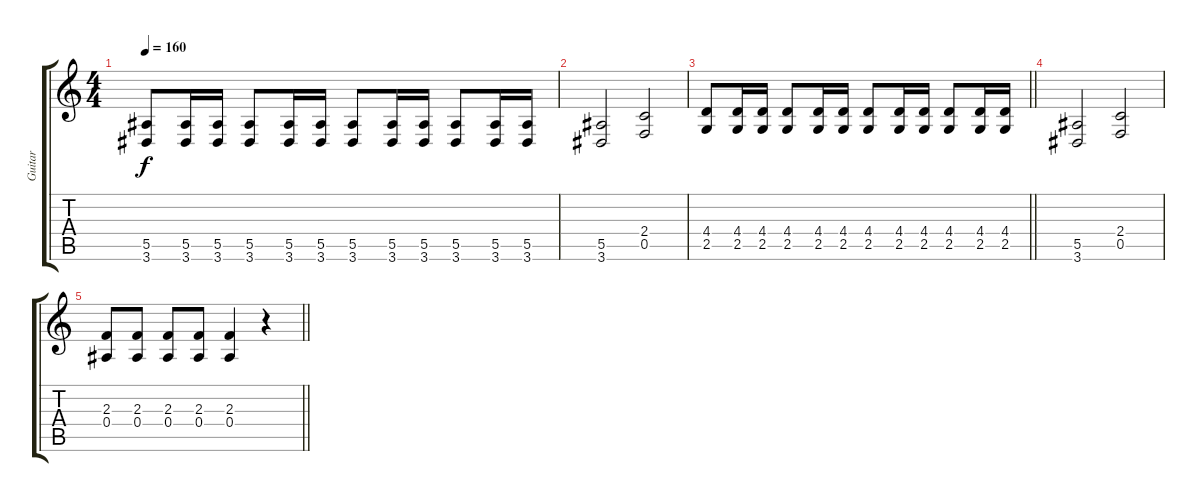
\track ("Guitar" "Guitar") {instrument distortionguitar}
\staff {score tabs}
\tuning (C4 G3 Eb3 Bb2 F2 C2) {hide}
\ts (4 4)
\tempo 160
\clef g2
\ks c
(5.5 3.6).8{dy f} (5.5 3.6).16 (5.5 3.6).16 (5.5 3.6).8 (5.5 3.6).16 (5.5 3.6).16 (5.5 3.6).8 (5.5 3.6).16 (5.5 3.6).16 (5.5 3.6).8 (5.5 3.6).16 (5.5 3.6).16 |
(5.5 3.6).2 (2.4 0.5).2 |
\barLineRight lightlight
(4.4 2.5).8 (4.4 2.5).16 (4.4 2.5).16 (4.4 2.5).8 (4.4 2.5).16 (4.4 2.5).16 (4.4 2.5).8 (4.4 2.5).16 (4.4 2.5).16 (4.4 2.5).8 (4.4 2.5).16 (4.4 2.5).16 |
(5.5 3.6).2 (2.4 0.5).2 |
\barLineRight lightlight
(2.3 0.4).8 (2.3 0.4).8 (2.3 0.4).8 (2.3 0.4).8 (2.3 0.4).4 r.4
